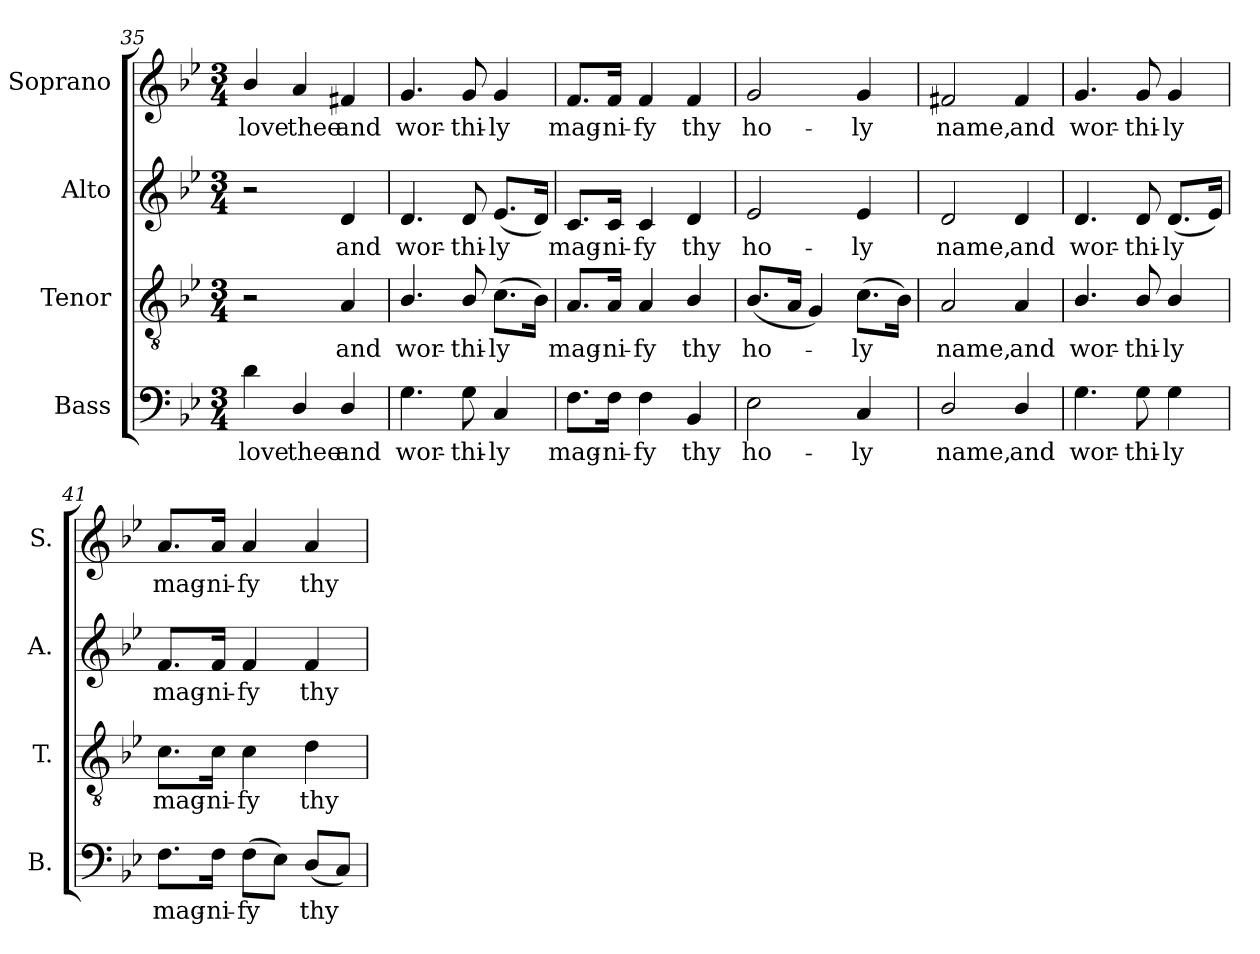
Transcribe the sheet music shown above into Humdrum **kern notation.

**kern	**text	**kern	**text	**kern	**text	**kern	**text
*part4	*part4	*part3	*part3	*part2	*part2	*part1	*part1
*staff4	*staff4	*staff3	*staff3	*staff2	*staff2	*staff1	*staff1
*I"Bass	*	*I"Tenor	*	*I"Alto	*	*I"Soprano	*
*I'B.	*	*I'T.	*	*I'A.	*	*I'S.	*
*clefF4	*	*clefGv2	*	*clefG2	*	*clefG2	*
*	*	*ITrd7c12	*	*	*	*	*
*k[b-e-]	*	*k[b-e-]	*	*k[b-e-]	*	*k[b-e-]	*
*B-:	*	*B-:	*	*B-:	*	*B-:	*
*M3/4	*	*M3/4	*	*M3/4	*	*M3/4	*
=35	=35	=35	=35	=35	=35	=35	=35
!	!LO:LY:b:color=#000000	!	!	!	!	!	!
!	!	!	!	!	!	!	!LO:LY:b:color=#000000
4di\	love	2r	.	2r	.	4b-i/	love
!	!LO:LY:b:color=#000000	!	!	!	!	!	!
!	!	!	!	!	!	!	!LO:LY:b:color=#000000
4Di/	thee	.	.	.	.	4ai/	thee
!	!LO:LY:b:color=#000000	!	!	!	!	!	!
!	!	!	!LO:LY:b:color=#000000	!	!	!	!
!	!	!	!	!	!LO:LY:b:color=#000000	!	!
!	!	!	!	!	!	!	!LO:LY:b:color=#000000
4Di/	and	4AAi/	and	4di/	and	4f#Xi/	and
=36	=36	=36	=36	=36	=36	=36	=36
!	!LO:LY:b:color=#000000	!	!	!	!	!	!
!	!	!	!LO:LY:b:color=#000000	!	!	!	!
!	!	!	!	!	!LO:LY:b:color=#000000	!	!
!	!	!	!	!	!	!	!LO:LY:b:color=#000000
4.Gi\	wor-	4.BB-i/	wor-	4.di/	wor-	4.gi/	wor-
!	!LO:LY:b:color=#000000	!	!	!	!	!	!
!	!	!	!LO:LY:b:color=#000000	!	!	!	!
!	!	!	!	!	!LO:LY:b:color=#000000	!	!
!	!	!	!	!	!	!	!LO:LY:b:color=#000000
8Gi\	-thi-	8BB-i/	-thi-	8di/	-thi-	8gi/	-thi-
!	!LO:LY:b:color=#000000	!	!	!	!	!	!
!	!	!	!LO:LY:b:color=#000000	!	!	!	!
!	!	!	!	!	!LO:LY:b:color=#000000	!	!
!	!	!	!	!	!	!	!LO:LY:b:color=#000000
4Ci/	-ly	(8.Ci\L	-ly	(8.e-i/L	-ly	4gi/	-ly
.	.	16BB-i\Jk)	.	16di/Jk)	.	.	.
=37	=37	=37	=37	=37	=37	=37	=37
!	!LO:LY:b:color=#000000	!	!	!	!	!	!
!	!	!	!LO:LY:b:color=#000000	!	!	!	!
!	!	!	!	!	!LO:LY:b:color=#000000	!	!
!	!	!	!	!	!	!	!LO:LY:b:color=#000000
8.Fi\L	mag-	8.AAi/L	mag-	8.ci/L	mag-	8.fi/L	mag-
!	!LO:LY:b:color=#000000	!	!	!	!	!	!
!	!	!	!LO:LY:b:color=#000000	!	!	!	!
!	!	!	!	!	!LO:LY:b:color=#000000	!	!
!	!	!	!	!	!	!	!LO:LY:b:color=#000000
16Fi\Jk	-ni-	16AAi/Jk	-ni-	16ci/Jk	-ni-	16fi/Jk	-ni-
!	!LO:LY:b:color=#000000	!	!	!	!	!	!
!	!	!	!LO:LY:b:color=#000000	!	!	!	!
!	!	!	!	!	!LO:LY:b:color=#000000	!	!
!	!	!	!	!	!	!	!LO:LY:b:color=#000000
4Fi\	-fy	4AAi/	-fy	4ci/	-fy	4fi/	-fy
!	!LO:LY:b:color=#000000	!	!	!	!	!	!
!	!	!	!LO:LY:b:color=#000000	!	!	!	!
!	!	!	!	!	!LO:LY:b:color=#000000	!	!
!	!	!	!	!	!	!	!LO:LY:b:color=#000000
4BB-i/	thy	4BB-i/	thy	4di/	thy	4fi/	thy
!!LO:LB:g=z
=38	=38	=38	=38	=38	=38	=38	=38
!	!LO:LY:b:color=#000000	!	!	!	!	!	!
!	!	!	!LO:LY:b:color=#000000	!	!	!	!
!	!	!	!	!	!LO:LY:b:color=#000000	!	!
!	!	!	!	!	!	!	!LO:LY:b:color=#000000
2E-i\	ho-	(8.BB-i/L	ho-	2e-i/	ho-	2gi/	ho-
.	.	16AAi/Jk	.	.	.	.	.
.	.	4GGi/)	.	.	.	.	.
!	!LO:LY:b:color=#000000	!	!	!	!	!	!
!	!	!	!LO:LY:b:color=#000000	!	!	!	!
!	!	!	!	!	!LO:LY:b:color=#000000	!	!
!	!	!	!	!	!	!	!LO:LY:b:color=#000000
4Ci/	-ly	(8.Ci\L	-ly	4e-i/	-ly	4gi/	-ly
.	.	16BB-i\Jk)	.	.	.	.	.
=39	=39	=39	=39	=39	=39	=39	=39
!	!LO:LY:b:color=#000000	!	!	!	!	!	!
!	!	!	!LO:LY:b:color=#000000	!	!	!	!
!	!	!	!	!	!LO:LY:b:color=#000000	!	!
!	!	!	!	!	!	!	!LO:LY:b:color=#000000
2Di/	name,	2AAi/	name,	2di/	name,	2f#Xi/	name,
!	!LO:LY:b:color=#000000	!	!	!	!	!	!
!	!	!	!LO:LY:b:color=#000000	!	!	!	!
!	!	!	!	!	!LO:LY:b:color=#000000	!	!
!	!	!	!	!	!	!	!LO:LY:b:color=#000000
4Di/	and	4AAi/	and	4di/	and	4f#i/	and
=40	=40	=40	=40	=40	=40	=40	=40
!	!LO:LY:b:color=#000000	!	!	!	!	!	!
!	!	!	!LO:LY:b:color=#000000	!	!	!	!
!	!	!	!	!	!LO:LY:b:color=#000000	!	!
!	!	!	!	!	!	!	!LO:LY:b:color=#000000
4.Gi\	wor-	4.BB-i/	wor-	4.di/	wor-	4.gi/	wor-
!	!LO:LY:b:color=#000000	!	!	!	!	!	!
!	!	!	!LO:LY:b:color=#000000	!	!	!	!
!	!	!	!	!	!LO:LY:b:color=#000000	!	!
!	!	!	!	!	!	!	!LO:LY:b:color=#000000
8Gi\	-thi-	8BB-i/	-thi-	8di/	-thi-	8gi/	-thi-
!	!LO:LY:b:color=#000000	!	!	!	!	!	!
!	!	!	!LO:LY:b:color=#000000	!	!	!	!
!	!	!	!	!	!LO:LY:b:color=#000000	!	!
!	!	!	!	!	!	!	!LO:LY:b:color=#000000
4Gi\	-ly	4BB-i/	-ly	(8.di/L	-ly	4gi/	-ly
.	.	.	.	16e-i/Jk)	.	.	.
=41	=41	=41	=41	=41	=41	=41	=41
!	!LO:LY:b:color=#000000	!	!	!	!	!	!
!	!	!	!LO:LY:b:color=#000000	!	!	!	!
!	!	!	!	!	!LO:LY:b:color=#000000	!	!
!	!	!	!	!	!	!	!LO:LY:b:color=#000000
8.Fi\L	mag-	8.Ci\L	mag-	8.fi/L	mag-	8.ai/L	mag-
!	!LO:LY:b:color=#000000	!	!	!	!	!	!
!	!	!	!LO:LY:b:color=#000000	!	!	!	!
!	!	!	!	!	!LO:LY:b:color=#000000	!	!
!	!	!	!	!	!	!	!LO:LY:b:color=#000000
16Fi\Jk	-ni-	16Ci\Jk	-ni-	16fi/Jk	-ni-	16ai/Jk	-ni-
!	!LO:LY:b:color=#000000	!	!	!	!	!	!
!	!	!	!LO:LY:b:color=#000000	!	!	!	!
!	!	!	!	!	!LO:LY:b:color=#000000	!	!
!	!	!	!	!	!	!	!LO:LY:b:color=#000000
(8Fi\L	-fy	4Ci\	-fy	4fi/	-fy	4ai/	-fy
8E-i\J)	.	.	.	.	.	.	.
!	!LO:LY:b:color=#000000	!	!	!	!	!	!
!	!	!	!LO:LY:b:color=#000000	!	!	!	!
!	!	!	!	!	!LO:LY:b:color=#000000	!	!
!	!	!	!	!	!	!	!LO:LY:b:color=#000000
(8Di/L	thy	4Di\	thy	4fi/	thy	4ai/	thy
8Ci/J)	.	.	.	.	.	.	.
=	=	=	=	=	=	=	=
*-	*-	*-	*-	*-	*-	*-	*-
